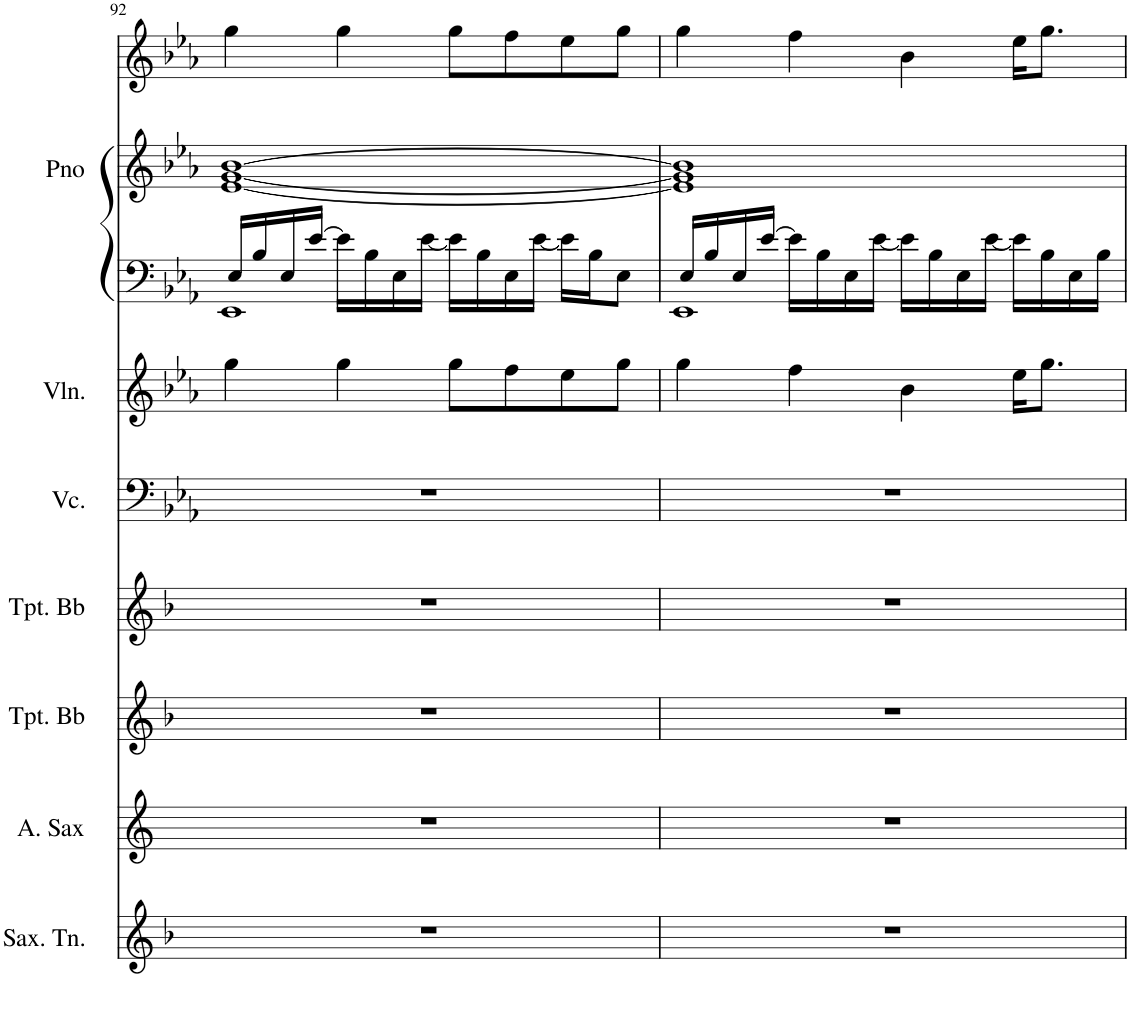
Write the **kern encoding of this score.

**kern	**kern	**kern	**kern	**kern	**kern	**kern	**kern	**kern
*part7	*part6	*part5	*part4	*part3	*part2	*part1	*part1	*part1
*staff9	*staff8	*staff7	*staff6	*staff5	*staff4	*staff3	*staff2	*staff1
*I"Saxofone Tenor	*I"Saxofone Alto	*I"Trompete Bb	*I"Trompete Bb	*I"Violoncelo	*I"Violino	*I"Piano	*	*
*I'Sax. Tn.	*	*I'Tpt. Bb	*I'Tpt. Bb	*I'Vc.	*I'Vln.	*I'Pno	*	*
!!LO:PB:g=z
*clefG2	*clefG2	*clefG2	*clefG2	*clefF4	*clefG2	*clefF4	*clefG2	*clefG2
*Trd8c14	*Trd5c9	*Trd1c2	*Trd1c2	*	*	*	*	*
*k[b-]	*k[]	*k[b-]	*k[b-]	*k[b-e-a-]	*k[b-e-a-]	*k[b-e-a-]	*k[b-e-a-]	*k[b-e-a-]
*M4/4	*M4/4	*M4/4	*M4/4	*M4/4	*M4/4	*M4/4	*M4/4	*M4/4
=92	=92	=92	=92	=92	=92	=92	=92	=92
*	*	*	*	*	*	*^	*	*
1r	1r	1r	1r	1r	4gg\	16E-/LL	1EE-	[1e- [1g [1b-	4gg\
.	.	.	.	.	.	16B-/	.	.	.
.	.	.	.	.	.	16E-/	.	.	.
.	.	.	.	.	.	[16e-/JJ	.	.	.
.	.	.	.	.	4gg\	16e-\LL]	.	.	4gg\
.	.	.	.	.	.	16B-\	.	.	.
.	.	.	.	.	.	16E-\	.	.	.
.	.	.	.	.	.	[16e-\JJ	.	.	.
.	.	.	.	.	8gg\L	16e-\LL]	.	.	8gg\L
.	.	.	.	.	.	16B-\	.	.	.
.	.	.	.	.	8ff\	16E-\	.	.	8ff\
.	.	.	.	.	.	[16e-\JJ	.	.	.
.	.	.	.	.	8ee-\	16e-\LL]	.	.	8ee-\
.	.	.	.	.	.	16B-\J	.	.	.
.	.	.	.	.	8gg\J	8E-\J	.	.	8gg\J
=93	=93	=93	=93	=93	=93	=93	=93	=93	=93
1r	1r	1r	1r	1r	4gg\	16E-/LL	1EE-	1e-] 1g] 1b-]	4gg\
.	.	.	.	.	.	16B-/	.	.	.
.	.	.	.	.	.	16E-/	.	.	.
.	.	.	.	.	.	[16e-/JJ	.	.	.
.	.	.	.	.	4ff\	16e-\LL]	.	.	4ff\
.	.	.	.	.	.	16B-\	.	.	.
.	.	.	.	.	.	16E-\	.	.	.
.	.	.	.	.	.	[16e-\JJ	.	.	.
.	.	.	.	.	4b-\	16e-\LL]	.	.	4b-\
.	.	.	.	.	.	16B-\	.	.	.
.	.	.	.	.	.	16E-\	.	.	.
.	.	.	.	.	.	[16e-\JJ	.	.	.
.	.	.	.	.	16ee-\KL	16e-\LL]	.	.	16ee-\KL
.	.	.	.	.	8.gg\J	16B-\	.	.	8.gg\J
.	.	.	.	.	.	16E-\	.	.	.
.	.	.	.	.	.	16B-\JJ	.	.	.
*	*	*	*	*	*	*v	*v	*	*
=	=	=	=	=	=	=	=	=
*-	*-	*-	*-	*-	*-	*-	*-	*-
